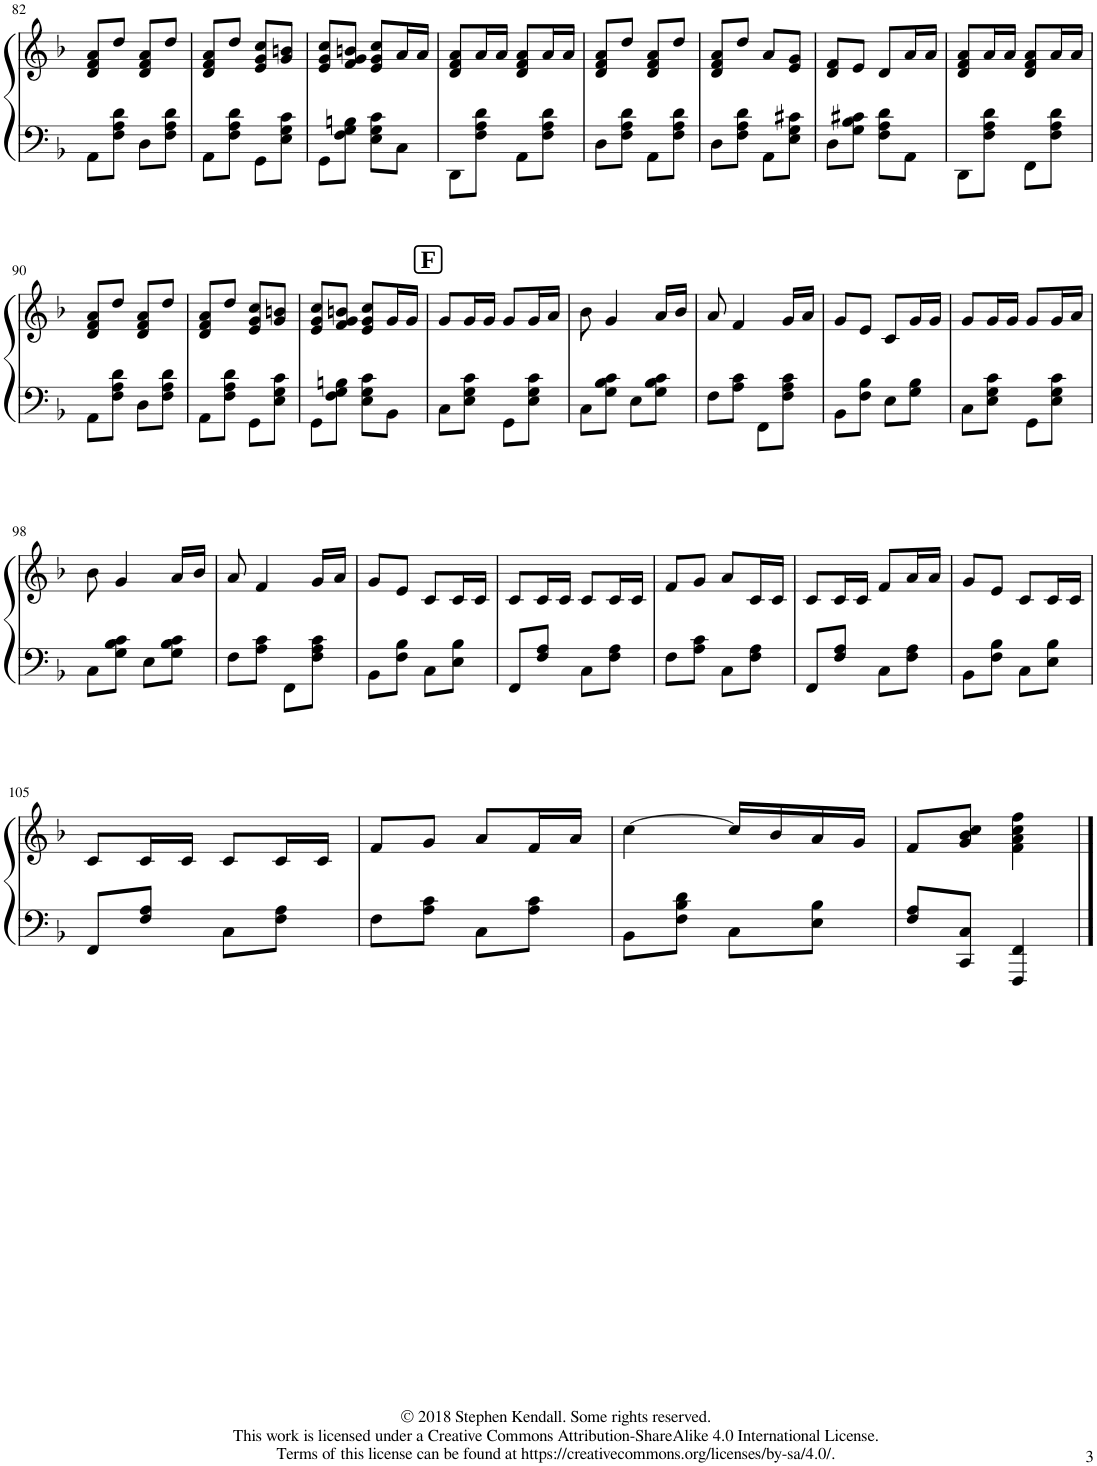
**kern	**kern
*part1	*part1
*staff2	*staff1
*I"Piano	*
*I'Pno	*
!!LO:PB:g=z
*clefF4	*clefG2
*k[b-]	*k[b-]
*M2/4	*M2/4
=82	=82
8AA\L	8d/ 8f/ 8a/L
8F\ 8A\ 8d\J	8dd/J
8D\L	8d/ 8f/ 8a/L
8F\ 8A\ 8d\J	8dd/J
=83	=83
8AA\L	8d/ 8f/ 8a/L
8F\ 8A\ 8d\J	8dd/J
8GG\L	8e/ 8g/ 8cc/L
8E\ 8G\ 8c\J	8g/ 8bn/J
=84	=84
8GG\L	8e/ 8g/ 8cc/L
8F\ 8G\ 8Bn\J	8f/ 8g/ 8bn/J
8E\ 8G\ 8c\L	8e/ 8g/ 8cc/L
8C\J	16a/L
.	16a/JJ
=85	=85
8DD\L	8d/ 8f/ 8a/L
8F\ 8A\ 8d\J	16a/L
.	16a/JJ
8AA\L	8d/ 8f/ 8a/L
8F\ 8A\ 8d\J	16a/L
.	16a/JJ
=86	=86
8D\L	8d/ 8f/ 8a/L
8F\ 8A\ 8d\J	8dd/J
8AA\L	8d/ 8f/ 8a/L
8F\ 8A\ 8d\J	8dd/J
=87	=87
8D\L	8d/ 8f/ 8a/L
8F\ 8A\ 8d\J	8dd/J
8AA\L	8a/L
8E\ 8G\ 8c#X\J	8e/ 8g/J
=88	=88
8D\L	8d/ 8f/L
8G\ 8B-\ 8c#X\J	8e/J
8F\ 8A\ 8d\L	8d/L
8AA\J	16a/L
.	16a/JJ
=89	=89
8DD\L	8d/ 8f/ 8a/L
8F\ 8A\ 8d\J	16a/L
.	16a/JJ
8FF\L	8d/ 8f/ 8a/L
8F\ 8A\ 8d\J	16a/L
.	16a/JJ
!!LO:LB:g=z
=90	=90
8AA\L	8d/ 8f/ 8a/L
8F\ 8A\ 8d\J	8dd/J
8D\L	8d/ 8f/ 8a/L
8F\ 8A\ 8d\J	8dd/J
=91	=91
8AA\L	8d/ 8f/ 8a/L
8F\ 8A\ 8d\J	8dd/J
8GG\L	8e/ 8g/ 8cc/L
8E\ 8G\ 8c\J	8g/ 8bn/J
=92	=92
8GG\L	8e/ 8g/ 8cc/L
8F\ 8G\ 8Bn\J	8f/ 8g/ 8bn/J
8E\ 8G\ 8c\L	8e/ 8g/ 8cc/L
8BB-\J	16g/L
.	16g/JJ
!!LO:REH:place=s1:a:B:cj:fs=14:t=F
=93	=93
8C\L	8g/L
8E\ 8G\ 8c\J	16g/L
.	16g/JJ
8GG\L	8g/L
8E\ 8G\ 8c\J	16g/L
.	16a/JJ
=94	=94
8C\L	8b-\
8G\ 8B-\ 8c\J	4g/
8E\L	.
8G\ 8B-\ 8c\J	16a/LL
.	16b-/JJ
=95	=95
8F\L	8a/
8A\ 8c\J	4f/
8FF\L	.
8F\ 8A\ 8c\J	16g/LL
.	16a/JJ
=96	=96
8BB-\L	8g/L
8F\ 8B-\J	8e/J
8E\L	8c/L
8G\ 8B-\J	16g/L
.	16g/JJ
=97	=97
8C\L	8g/L
8E\ 8G\ 8c\J	16g/L
.	16g/JJ
8GG\L	8g/L
8E\ 8G\ 8c\J	16g/L
.	16a/JJ
!!LO:LB:g=z
=98	=98
8C\L	8b-\
8G\ 8B-\ 8c\J	4g/
8E\L	.
8G\ 8B-\ 8c\J	16a/LL
.	16b-/JJ
=99	=99
8F\L	8a/
8A\ 8c\J	4f/
8FF\L	.
8F\ 8A\ 8c\J	16g/LL
.	16a/JJ
=100	=100
8BB-\L	8g/L
8F\ 8B-\J	8e/J
8C\L	8c/L
8E\ 8B-\J	16c/L
.	16c/JJ
=101	=101
8FF/L	8c/L
8F/ 8A/J	16c/L
.	16c/JJ
8C\L	8c/L
8F\ 8A\J	16c/L
.	16c/JJ
=102	=102
8F\L	8f/L
8A\ 8c\J	8g/J
8C\L	8a/L
8F\ 8A\J	16c/L
.	16c/JJ
=103	=103
8FF/L	8c/L
8F/ 8A/J	16c/L
.	16c/JJ
8C\L	8f/L
8F\ 8A\J	16a/L
.	16a/JJ
=104	=104
8BB-\L	8g/L
8F\ 8B-\J	8e/J
8C\L	8c/L
8E\ 8B-\J	16c/L
.	16c/JJ
!!LO:LB:g=z
=105	=105
8FF/L	8c/L
8F/ 8A/J	16c/L
.	16c/JJ
8C\L	8c/L
8F\ 8A\J	16c/L
.	16c/JJ
=106	=106
8F\L	8f/L
8A\ 8c\J	8g/J
8C\L	8a/L
8A\ 8c\J	16f/L
.	16a/JJ
=107	=107
8BB-\L	[4cc\
8F\ 8B-\ 8d\J	.
8C\L	16cc/LL]
.	16b-/
8E\ 8B-\J	16a/
.	16g/JJ
=108	=108
8F/ 8A/L	8f/L
8CC/ 8C/J	8g/ 8b-/ 8cc/J
4FFF/ 4FF/	4f\ 4a\ 4cc\ 4ff\
==	==
*-	*-
